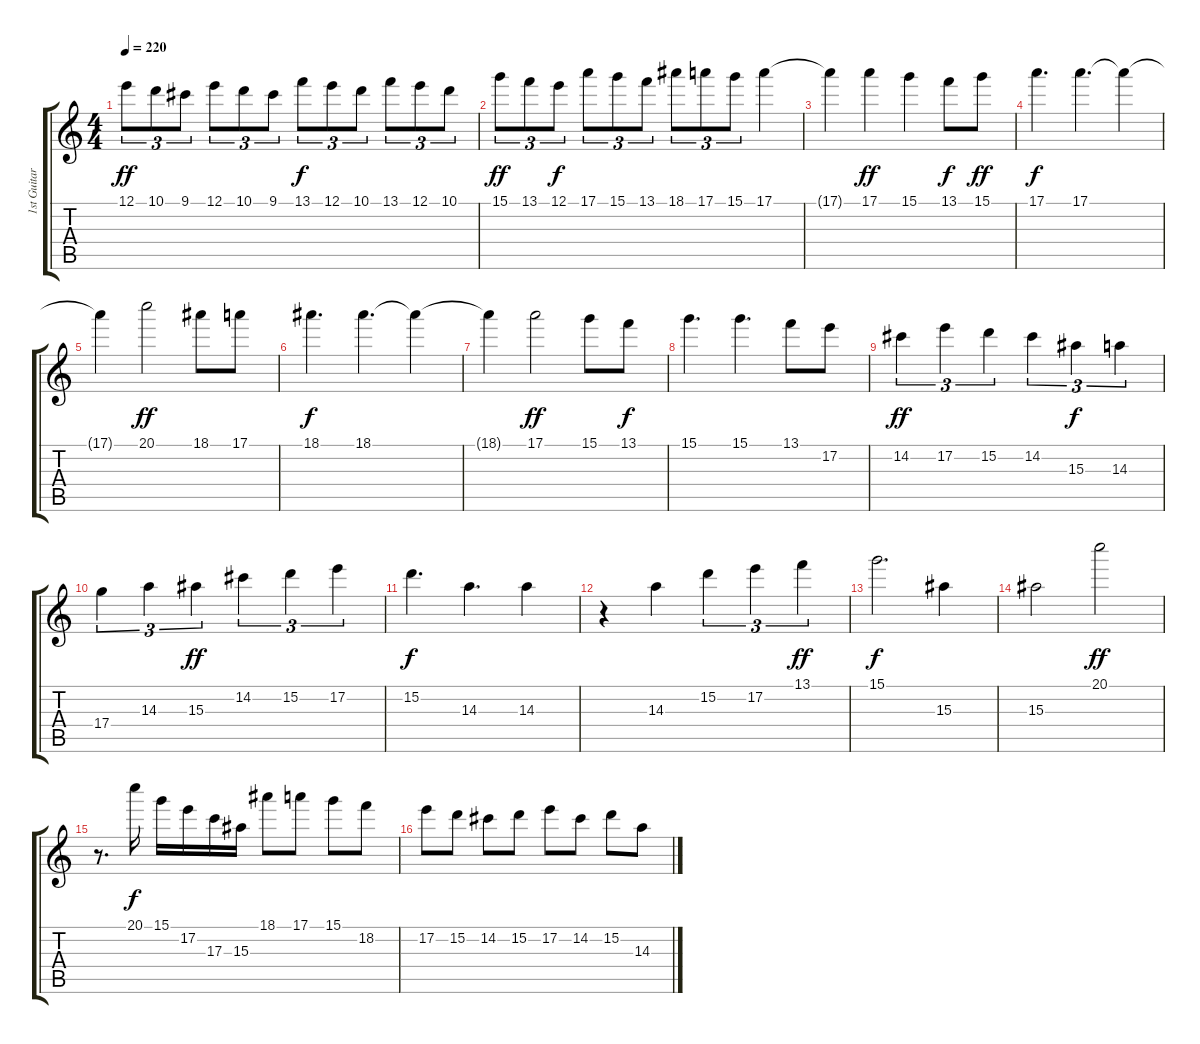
\track ("1st Guitar" "1st Guitar") {instrument acousticguitarnylon}
\staff {score tabs}
\tuning (E4 B3 G3 D3 A2 E2) {hide}
\ts (4 4)
\tempo 220
\clef g2
\ks c
12.1.8{tu (3 2) dy ff} 10.1.8{tu (3 2)} 9.1.8{tu (3 2)} 12.1.8{tu (3 2)} 10.1.8{tu (3 2)} 9.1.8{tu (3 2)} 13.1.8{tu (3 2) dy f} 12.1.8{tu (3 2)} 10.1.8{tu (3 2)} 13.1.8{tu (3 2)} 12.1.8{tu (3 2)} 10.1.8{tu (3 2)} |
15.1.8{tu (3 2) dy ff} 13.1.8{tu (3 2)} 12.1.8{tu (3 2) dy f} 17.1.8{tu (3 2)} 15.1.8{tu (3 2)} 13.1.8{tu (3 2)} 18.1.8{tu (3 2)} 17.1.8{tu (3 2)} 15.1.8{tu (3 2)} 17.1.4 |
17.1{t}.4 17.1.4{dy ff} 15.1.4 13.1.8{dy f} 15.1.8{dy ff} |
17.1.4{d dy f} 17.1.4{d} 17.1{t}.4 |
17.1{t}.4 20.1.2{dy ff} 18.1.8 17.1.8 |
18.1.4{d dy f} 18.1.4{d} 18.1{t}.4 |
18.1{t}.4 17.1.2{dy ff} 15.1.8 13.1.8{dy f} |
15.1.4{d} 15.1.4{d} 13.1.8 17.2.8 |
14.2.4{tu (3 2) dy ff} 17.2.4{tu (3 2)} 15.2.4{tu (3 2)} 14.2.4{tu (3 2)} 15.3.4{tu (3 2) dy f} 14.3.4{tu (3 2)} |
17.4.4{tu (3 2)} 14.3.4{tu (3 2)} 15.3.4{tu (3 2) dy ff} 14.2.4{tu (3 2)} 15.2.4{tu (3 2)} 17.2.4{tu (3 2)} |
15.2.4{d dy f} 14.3.4{d} 14.3.4 |
r.4 14.3.4 15.2.4{tu (3 2)} 17.2.4{tu (3 2)} 13.1.4{tu (3 2) dy ff} |
15.1.2{d dy f} 15.3.4 |
15.3.2 20.1.2{dy ff} |
r.8{d} 20.1.16{dy f} 15.1.16 17.2.16 17.3.16 15.3.16 18.1.8 17.1.8 15.1.8 18.2.8 |
17.2.8 15.2.8 14.2.8 15.2.8 17.2.8 14.2.8 15.2.8 14.3.8
